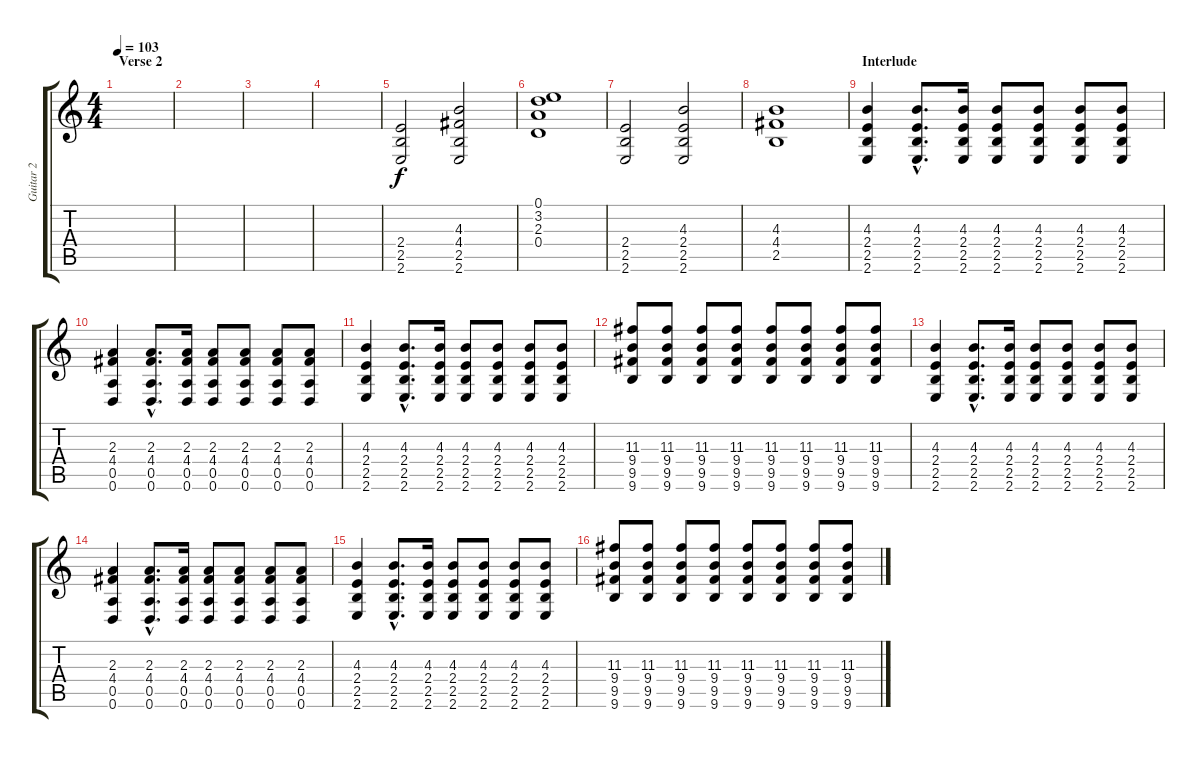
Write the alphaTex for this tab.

\track ("Guitar 2" "Guitar 2") {instrument distortionguitar}
\staff {score tabs}
\tuning (E4 B3 G3 D3 A2 D2) {hide}
\ts (4 4)
\section ("" "Verse 2")
\tempo 103
\clef g2
\ks c
|
|
|
|
(2.4 2.5 2.6).2 (4.3 4.4 2.5 2.6).2 |
(0.1 3.2 2.3 0.4).1 |
(2.4 2.5 2.6).2 (4.3 2.4 2.5 2.6).2 |
(4.3 4.4 2.5).1 |
\section ("" "Interlude")
(4.3 2.4 2.5 2.6).4 (4.3{hac} 2.4{hac} 2.5{hac} 2.6{hac}).8{d} (4.3 2.4 2.5 2.6).16 (4.3 2.4 2.5 2.6).8 (4.3 2.4 2.5 2.6).8 (4.3 2.4 2.5 2.6).8 (4.3 2.4 2.5 2.6).8 |
(2.3 4.4 0.5 0.6).4 (2.3{hac} 4.4{hac} 0.5{hac} 0.6{hac}).8{d} (2.3 4.4 0.5 0.6).16 (2.3 4.4 0.5 0.6).8 (2.3 4.4 0.5 0.6).8 (2.3 4.4 0.5 0.6).8 (2.3 4.4 0.5 0.6).8 |
(4.3 2.4 2.5 2.6).4 (4.3{hac} 2.4{hac} 2.5{hac} 2.6{hac}).8{d} (4.3 2.4 2.5 2.6).16 (4.3 2.4 2.5 2.6).8 (4.3 2.4 2.5 2.6).8 (4.3 2.4 2.5 2.6).8 (4.3 2.4 2.5 2.6).8 |
(11.3 9.4 9.5 9.6).8 (11.3 9.4 9.5 9.6).8 (11.3 9.4 9.5 9.6).8 (11.3 9.4 9.5 9.6).8 (11.3 9.4 9.5 9.6).8 (11.3 9.4 9.5 9.6).8 (11.3 9.4 9.5 9.6).8 (11.3 9.4 9.5 9.6).8 |
(4.3 2.4 2.5 2.6).4 (4.3{hac} 2.4{hac} 2.5{hac} 2.6{hac}).8{d} (4.3 2.4 2.5 2.6).16 (4.3 2.4 2.5 2.6).8 (4.3 2.4 2.5 2.6).8 (4.3 2.4 2.5 2.6).8 (4.3 2.4 2.5 2.6).8 |
(2.3 4.4 0.5 0.6).4 (2.3{hac} 4.4{hac} 0.5{hac} 0.6{hac}).8{d} (2.3 4.4 0.5 0.6).16 (2.3 4.4 0.5 0.6).8 (2.3 4.4 0.5 0.6).8 (2.3 4.4 0.5 0.6).8 (2.3 4.4 0.5 0.6).8 |
(4.3 2.4 2.5 2.6).4 (4.3{hac} 2.4{hac} 2.5{hac} 2.6{hac}).8{d} (4.3 2.4 2.5 2.6).16 (4.3 2.4 2.5 2.6).8 (4.3 2.4 2.5 2.6).8 (4.3 2.4 2.5 2.6).8 (4.3 2.4 2.5 2.6).8 |
(11.3 9.4 9.5 9.6).8 (11.3 9.4 9.5 9.6).8 (11.3 9.4 9.5 9.6).8 (11.3 9.4 9.5 9.6).8 (11.3 9.4 9.5 9.6).8 (11.3 9.4 9.5 9.6).8 (11.3 9.4 9.5 9.6).8 (11.3 9.4 9.5 9.6).8
